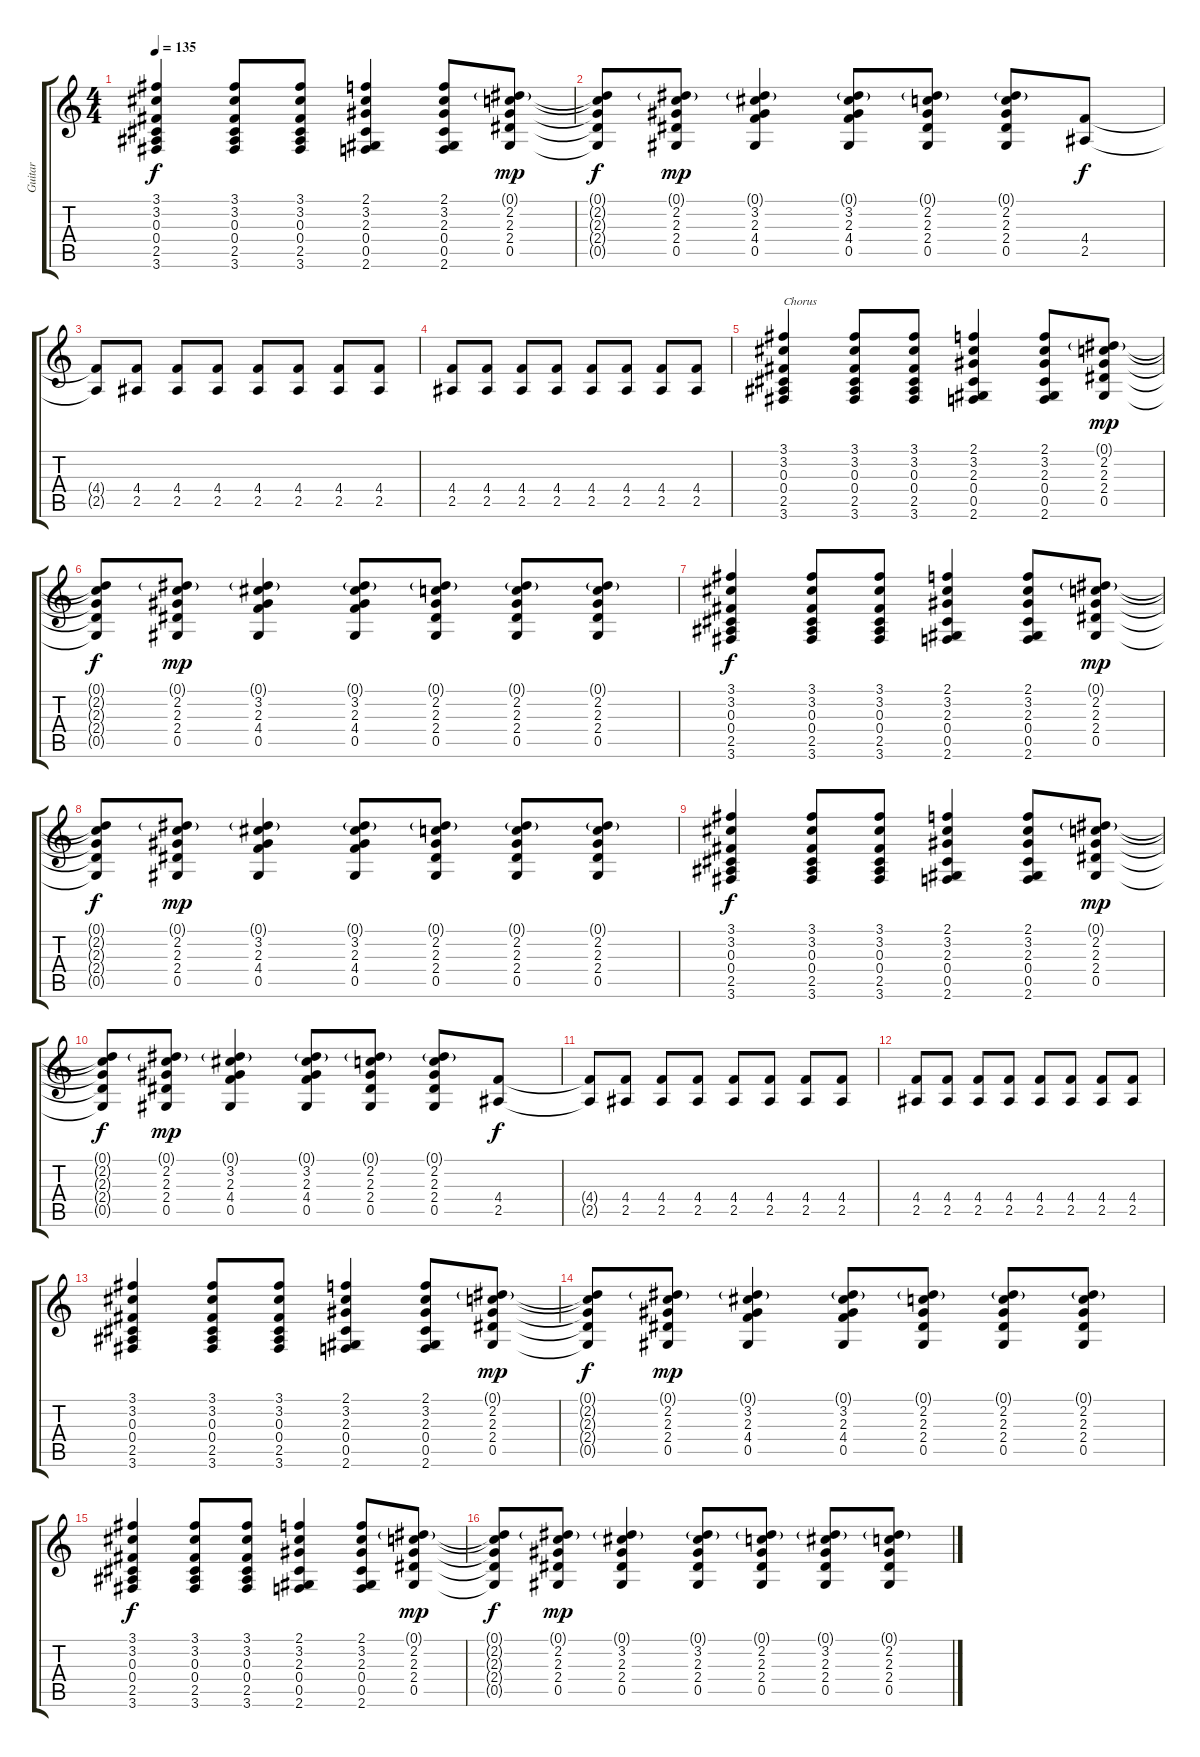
\track ("Guitar" "Guitar") {instrument distortionguitar}
\staff {score tabs}
\tuning (Eb4 Bb3 Gb3 Db3 Ab2 Eb2) {hide}
\ts (4 4)
\tempo 135
\clef g2
\ks c
(3.1 3.2 0.3 0.4 2.5 3.6).4{dy f} (3.1 3.2 0.3 0.4 2.5 3.6).8 (3.1 3.2 0.3 0.4 2.5 3.6).8 (2.1 3.2 2.3 0.4 0.5 2.6).4 (2.1 3.2 2.3 0.4 0.5 2.6).8 (0.1{g} 2.2 2.3 2.4 0.5).8{dy mp} |
(0.1{t} 2.2{t} 2.3{t} 2.4{t} 0.5{t}).8{dy f} (0.1{g} 2.2 2.3 2.4 0.5).8{dy mp} (0.1{g} 3.2 2.3 4.4 0.5).4 (0.1{g} 3.2 2.3 4.4 0.5).8 (0.1{g} 2.2 2.3 2.4 0.5).8 (0.1{g} 2.2 2.3 2.4 0.5).8 (4.4 2.5).8{dy f} |
(4.4{t} 2.5{t}).8 (4.4 2.5).8 (4.4 2.5).8 (4.4 2.5).8 (4.4 2.5).8 (4.4 2.5).8 (4.4 2.5).8 (4.4 2.5).8 |
(4.4 2.5).8 (4.4 2.5).8 (4.4 2.5).8 (4.4 2.5).8 (4.4 2.5).8 (4.4 2.5).8 (4.4 2.5).8 (4.4 2.5).8 |
(3.1 3.2 0.3 0.4 2.5 3.6).4{txt "Chorus"} (3.1 3.2 0.3 0.4 2.5 3.6).8 (3.1 3.2 0.3 0.4 2.5 3.6).8 (2.1 3.2 2.3 0.4 0.5 2.6).4 (2.1 3.2 2.3 0.4 0.5 2.6).8 (0.1{g} 2.2 2.3 2.4 0.5).8{dy mp} |
(0.1{t} 2.2{t} 2.3{t} 2.4{t} 0.5{t}).8{dy f} (0.1{g} 2.2 2.3 2.4 0.5).8{dy mp} (0.1{g} 3.2 2.3 4.4 0.5).4 (0.1{g} 3.2 2.3 4.4 0.5).8 (0.1{g} 2.2 2.3 2.4 0.5).8 (0.1{g} 2.2 2.3 2.4 0.5).8 (0.1{g} 2.2 2.3 2.4 0.5).8 |
(3.1 3.2 0.3 0.4 2.5 3.6).4{dy f} (3.1 3.2 0.3 0.4 2.5 3.6).8 (3.1 3.2 0.3 0.4 2.5 3.6).8 (2.1 3.2 2.3 0.4 0.5 2.6).4 (2.1 3.2 2.3 0.4 0.5 2.6).8 (0.1{g} 2.2 2.3 2.4 0.5).8{dy mp} |
(0.1{t} 2.2{t} 2.3{t} 2.4{t} 0.5{t}).8{dy f} (0.1{g} 2.2 2.3 2.4 0.5).8{dy mp} (0.1{g} 3.2 2.3 4.4 0.5).4 (0.1{g} 3.2 2.3 4.4 0.5).8 (0.1{g} 2.2 2.3 2.4 0.5).8 (0.1{g} 2.2 2.3 2.4 0.5).8 (0.1{g} 2.2 2.3 2.4 0.5).8 |
(3.1 3.2 0.3 0.4 2.5 3.6).4{dy f} (3.1 3.2 0.3 0.4 2.5 3.6).8 (3.1 3.2 0.3 0.4 2.5 3.6).8 (2.1 3.2 2.3 0.4 0.5 2.6).4 (2.1 3.2 2.3 0.4 0.5 2.6).8 (0.1{g} 2.2 2.3 2.4 0.5).8{dy mp} |
(0.1{t} 2.2{t} 2.3{t} 2.4{t} 0.5{t}).8{dy f} (0.1{g} 2.2 2.3 2.4 0.5).8{dy mp} (0.1{g} 3.2 2.3 4.4 0.5).4 (0.1{g} 3.2 2.3 4.4 0.5).8 (0.1{g} 2.2 2.3 2.4 0.5).8 (0.1{g} 2.2 2.3 2.4 0.5).8 (4.4 2.5).8{dy f} |
(4.4{t} 2.5{t}).8 (4.4 2.5).8 (4.4 2.5).8 (4.4 2.5).8 (4.4 2.5).8 (4.4 2.5).8 (4.4 2.5).8 (4.4 2.5).8 |
(4.4 2.5).8 (4.4 2.5).8 (4.4 2.5).8 (4.4 2.5).8 (4.4 2.5).8 (4.4 2.5).8 (4.4 2.5).8 (4.4 2.5).8 |
(3.1 3.2 0.3 0.4 2.5 3.6).4 (3.1 3.2 0.3 0.4 2.5 3.6).8 (3.1 3.2 0.3 0.4 2.5 3.6).8 (2.1 3.2 2.3 0.4 0.5 2.6).4 (2.1 3.2 2.3 0.4 0.5 2.6).8 (0.1{g} 2.2 2.3 2.4 0.5).8{dy mp} |
(0.1{t} 2.2{t} 2.3{t} 2.4{t} 0.5{t}).8{dy f} (0.1{g} 2.2 2.3 2.4 0.5).8{dy mp} (0.1{g} 3.2 2.3 4.4 0.5).4 (0.1{g} 3.2 2.3 4.4 0.5).8 (0.1{g} 2.2 2.3 2.4 0.5).8 (0.1{g} 2.2 2.3 2.4 0.5).8 (0.1{g} 2.2 2.3 2.4 0.5).8 |
(3.1 3.2 0.3 0.4 2.5 3.6).4{dy f} (3.1 3.2 0.3 0.4 2.5 3.6).8 (3.1 3.2 0.3 0.4 2.5 3.6).8 (2.1 3.2 2.3 0.4 0.5 2.6).4 (2.1 3.2 2.3 0.4 0.5 2.6).8 (0.1{g} 2.2 2.3 2.4 0.5).8{dy mp} |
(0.1{t} 2.2{t} 2.3{t} 2.4{t} 0.5{t}).8{dy f} (0.1{g} 2.2 2.3 2.4 0.5).8{dy mp} (0.1{g} 3.2 2.3 2.4 0.5).4 (0.1{g} 3.2 2.3 2.4 0.5).8 (0.1{g} 2.2 2.3 2.4 0.5).8 (0.1{g} 3.2 2.3 2.4 0.5).8 (0.1{g} 2.2 2.3 2.4 0.5).8
